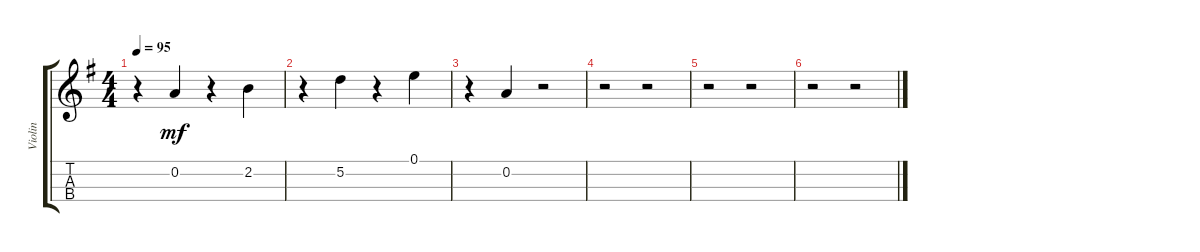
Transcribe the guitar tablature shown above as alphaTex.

\track ("Violin" "Violin") {solo instrument violin}
\staff {score tabs}
\tuning (E5 A4 D4 G3) {hide}
\ts (4 4)
\tempo 95
\clef g2
\ks g
r.4{dy mf} 0.2.4 r.4 2.2.4 |
r.4 5.2.4 r.4 0.1.4 |
r.4 0.2.4 r.2 |
r.2 r.2 |
r.2 r.2 |
r.2 r.2
